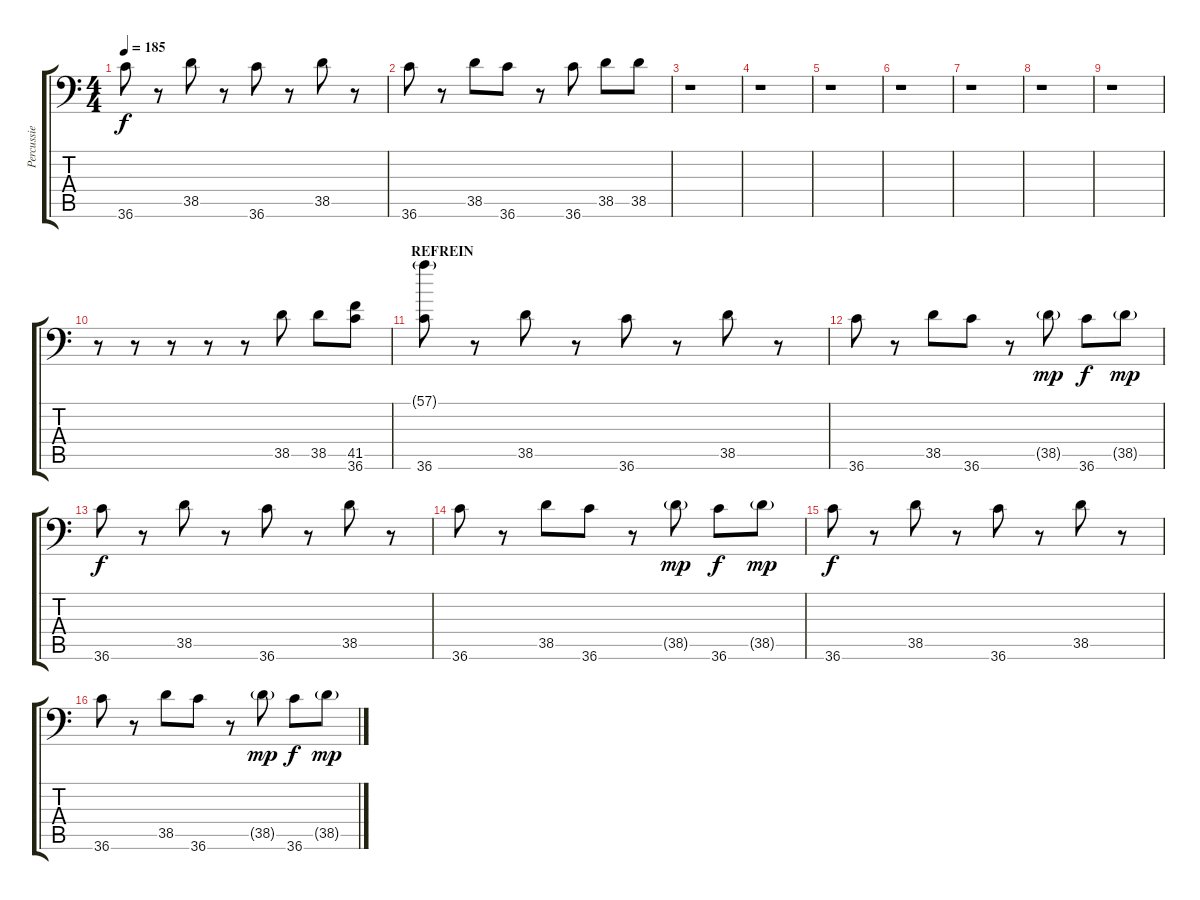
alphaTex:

\track ("Percussie" "Percussie") {instrument acousticgrandpiano}
\staff {score tabs}
\tuning (C-1 C-1 C-1 C-1 C-1 C-1) {hide}
\ts (4 4)
\tempo 185
\clef f4
\ks c
36.6.8{dy f} r.8 38.5.8 r.8 36.6.8 r.8 38.5.8 r.8 |
36.6.8 r.8 38.5.8 36.6.8 r.8 36.6.8 38.5.8 38.5.8 |
r.1 |
r.1 |
r.1 |
r.1 |
r.1 |
r.1 |
r.1 |
r.8 r.8 r.8 r.8 r.8 38.5.8 38.5.8 (41.5 36.6).8 |
\section ("" "REFREIN")
(57.1{g} 36.6).8 r.8 38.5.8 r.8 36.6.8 r.8 38.5.8 r.8 |
36.6.8 r.8 38.5.8 36.6.8 r.8 38.5{g}.8{dy mp} 36.6.8{dy f} 38.5{g}.8{dy mp} |
36.6.8{dy f} r.8 38.5.8 r.8 36.6.8 r.8 38.5.8 r.8 |
36.6.8 r.8 38.5.8 36.6.8 r.8 38.5{g}.8{dy mp} 36.6.8{dy f} 38.5{g}.8{dy mp} |
36.6.8{dy f} r.8 38.5.8 r.8 36.6.8 r.8 38.5.8 r.8 |
36.6.8 r.8 38.5.8 36.6.8 r.8 38.5{g}.8{dy mp} 36.6.8{dy f} 38.5{g}.8{dy mp}
